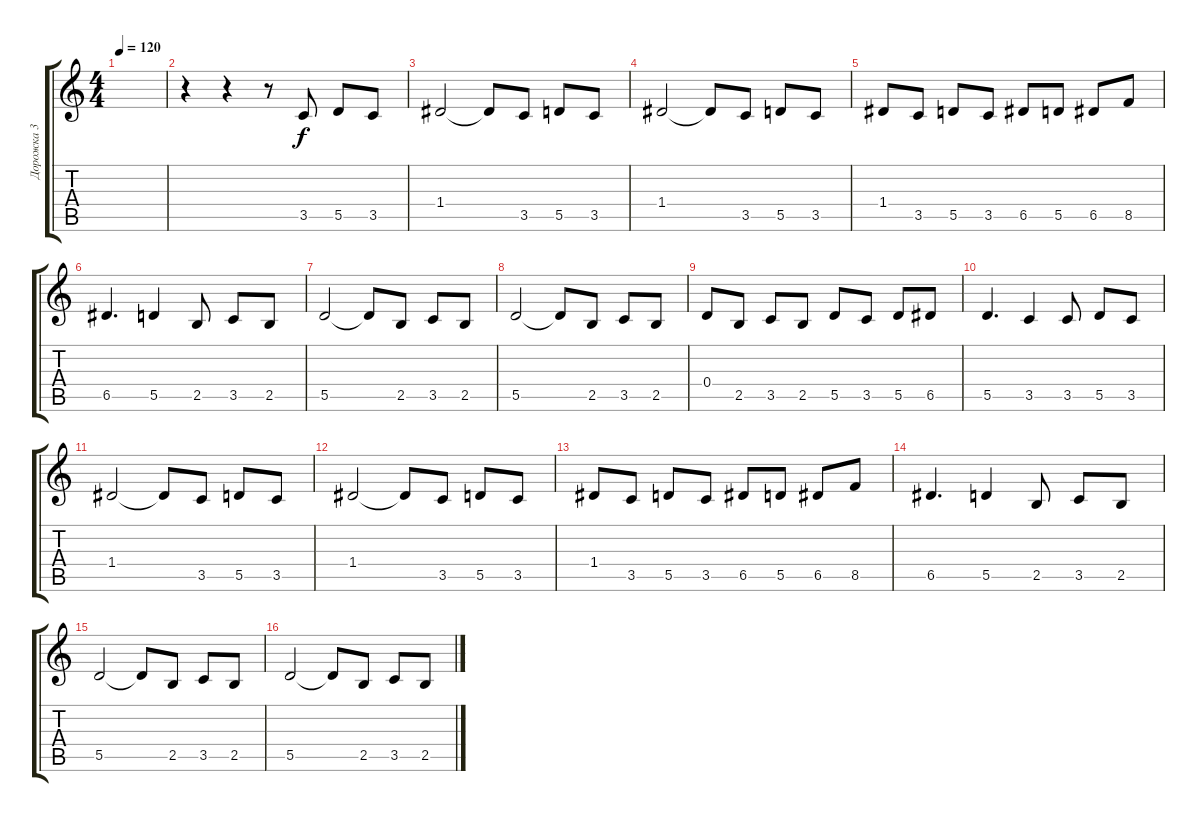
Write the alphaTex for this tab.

\track ("Дорожка 3" "Дорожка 3") {instrument banjo}
\staff {score tabs}
\tuning (E4 B3 G3 D3 A2 E2) {hide}
\displaytranspose 12
\ts (4 4)
\tempo 120
\clef g2
\ks c
|
r.4 r.4 r.8 3.5.8 5.5.8 3.5.8 |
1.4.2 1.4{t}.8 3.5.8 5.5.8 3.5.8 |
1.4.2 1.4{t}.8 3.5.8 5.5.8 3.5.8 |
1.4.8 3.5.8 5.5.8 3.5.8 6.5.8 5.5.8 6.5.8 8.5.8 |
6.5.4{d} 5.5.4 2.5.8 3.5.8 2.5.8 |
5.5.2 5.5{t}.8 2.5.8 3.5.8 2.5.8 |
5.5.2 5.5{t}.8 2.5.8 3.5.8 2.5.8 |
0.4.8 2.5.8 3.5.8 2.5.8 5.5.8 3.5.8 5.5.8 6.5.8 |
5.5.4{d} 3.5.4 3.5.8 5.5.8 3.5.8 |
1.4.2 1.4{t}.8 3.5.8 5.5.8 3.5.8 |
1.4.2 1.4{t}.8 3.5.8 5.5.8 3.5.8 |
1.4.8 3.5.8 5.5.8 3.5.8 6.5.8 5.5.8 6.5.8 8.5.8 |
6.5.4{d} 5.5.4 2.5.8 3.5.8 2.5.8 |
5.5.2 5.5{t}.8 2.5.8 3.5.8 2.5.8 |
5.5.2 5.5{t}.8 2.5.8 3.5.8 2.5.8
